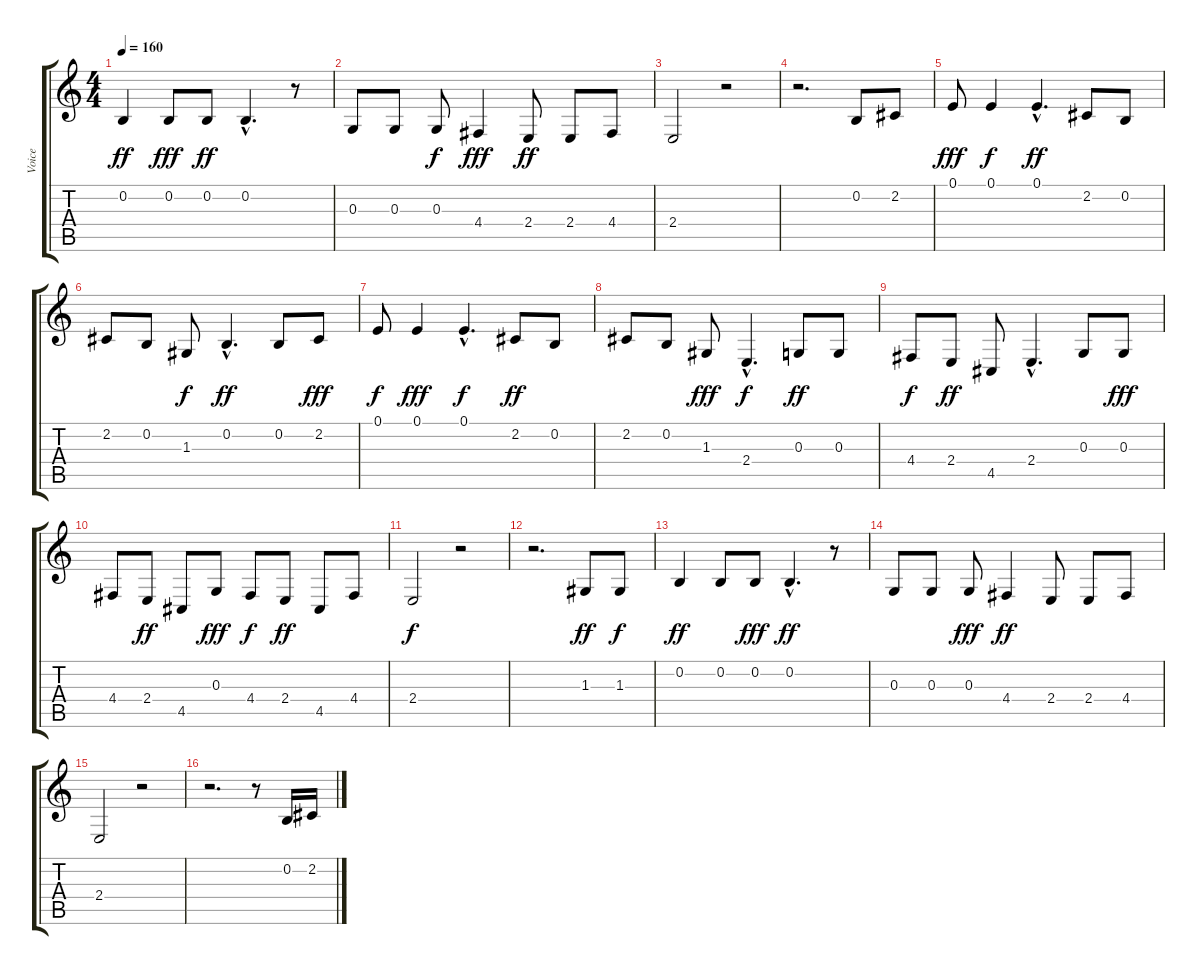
\track ("Voice" "Voice") {instrument tenorsax}
\staff {score tabs}
\tuning (E4 B3 G3 D3 A2 E2) {hide}
\ts (4 4)
\tempo 160
\clef g2
\ks c
0.2.4{dy ff} 0.2.8{dy fff} 0.2.8{dy ff} 0.2{hac}.4{d} r.8 |
0.3.8 0.3.8 0.3.8{dy f} 4.4.4{dy fff} 2.4.8{dy ff} 2.4.8 4.4.8 |
2.4.2 r.2 |
r.2{d} 0.2.8 2.2.8 |
0.1.8{dy fff} 0.1.4{dy f} 0.1{hac}.4{d dy ff} 2.2.8 0.2.8 |
2.2.8 0.2.8 1.3.8{dy f} 0.2{hac}.4{d dy ff} 0.2.8 2.2.8{dy fff} |
0.1.8{dy f} 0.1.4{dy fff} 0.1{hac}.4{d dy f} 2.2.8{dy ff} 0.2.8 |
2.2.8 0.2.8 1.3.8{dy fff} 2.4{hac}.4{d dy f} 0.3.8{dy ff} 0.3.8 |
4.4.8{dy f} 2.4.8{dy ff} 4.5.8 2.4{hac}.4{d} 0.3.8 0.3.8{dy fff} |
4.4.8 2.4.8{dy ff} 4.5.8 0.3.8{dy fff} 4.4.8{dy f} 2.4.8{dy ff} 4.5.8 4.4.8 |
2.4.2{dy f} r.2 |
r.2{d} 1.3.8{dy ff} 1.3.8{dy f} |
0.2.4{dy ff} 0.2.8 0.2.8{dy fff} 0.2{hac}.4{d dy ff} r.8 |
0.3.8 0.3.8 0.3.8{dy fff} 4.4.4{dy ff} 2.4.8 2.4.8 4.4.8 |
2.4.2 r.2 |
r.2{d} r.8 0.2.16 2.2.16
